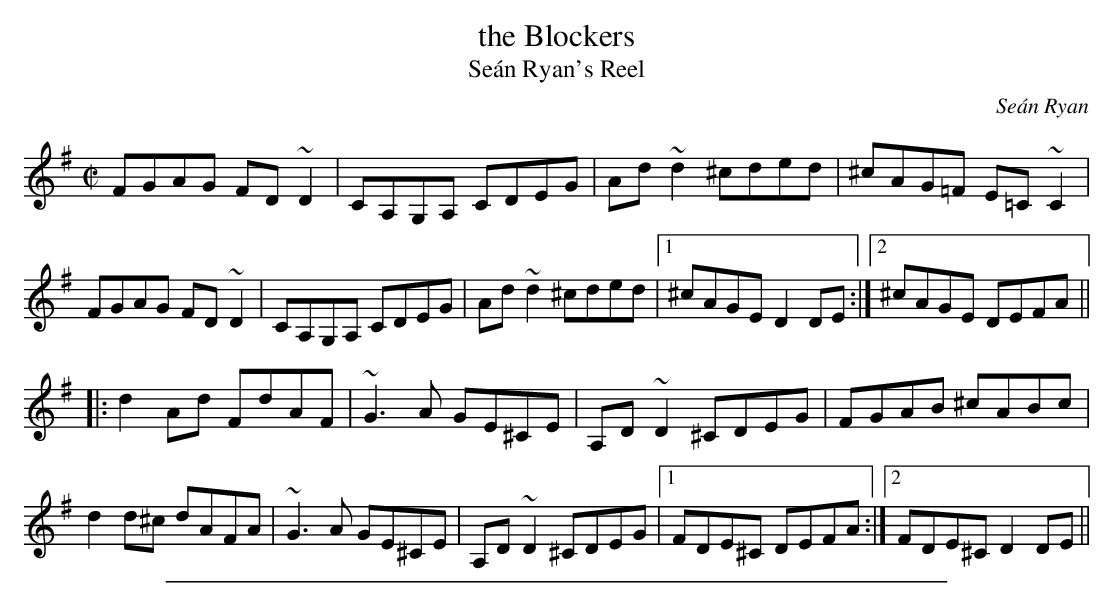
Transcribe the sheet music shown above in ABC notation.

X:1
T: the Blockers
T: Se\'an Ryan's Reel
C:Se\'an Ryan
M:C|
K:Dmix
FGAG FD~D2 | CA,G,A, CDEG | Ad~d2 ^cded | ^cAG=F E=C~C2 |
FGAG FD~D2 | CA,G,A, CDEG | Ad~d2 ^cded |1 ^cAGE D2DE :|2 ^cAGE DEFA ||
|:d2Ad FdAF | ~G3A GE^CE | A,D~D2 ^CDEG | FGAB ^cABc |
d2d^c dAFA | ~G3A GE^CE | A,D~D2 ^CDEG |1 FDE^C DEFA :|2 FDE^C D2DE ||
